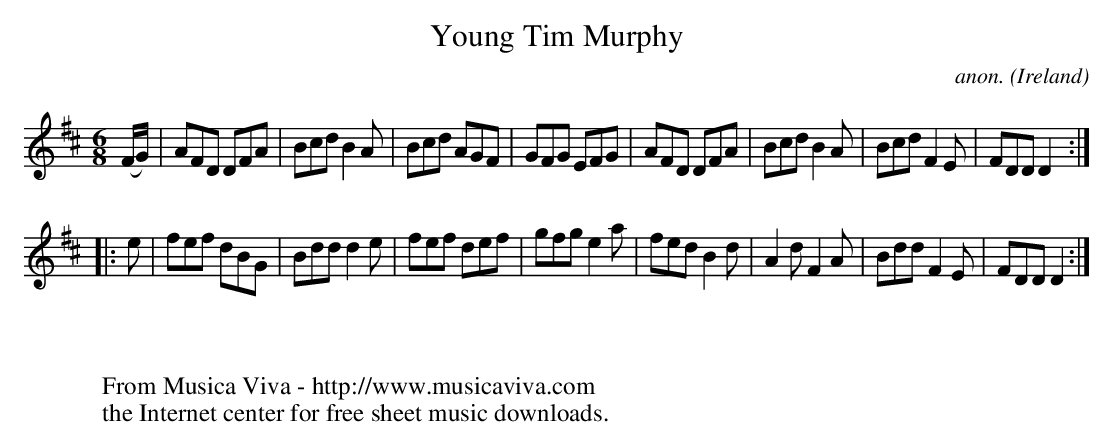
X:1
T:Young Tim Murphy
C:anon.
O:Ireland
M:6/8
L:1/8
K:D
(F/G/)|AFD DFA|Bcd B2A|Bcd AGF|GFG EFG|AFD DFA|Bcd B2A|Bcd F2E|FDD D2:|
|:e|fef dBG|Bdd d2e|fef def|gfg e2a|fed B2d|A2d F2A|Bdd F2E|FDD D2:|
W:
W:
W:  From Musica Viva - http://www.musicaviva.com
W:  the Internet center for free sheet music downloads.
